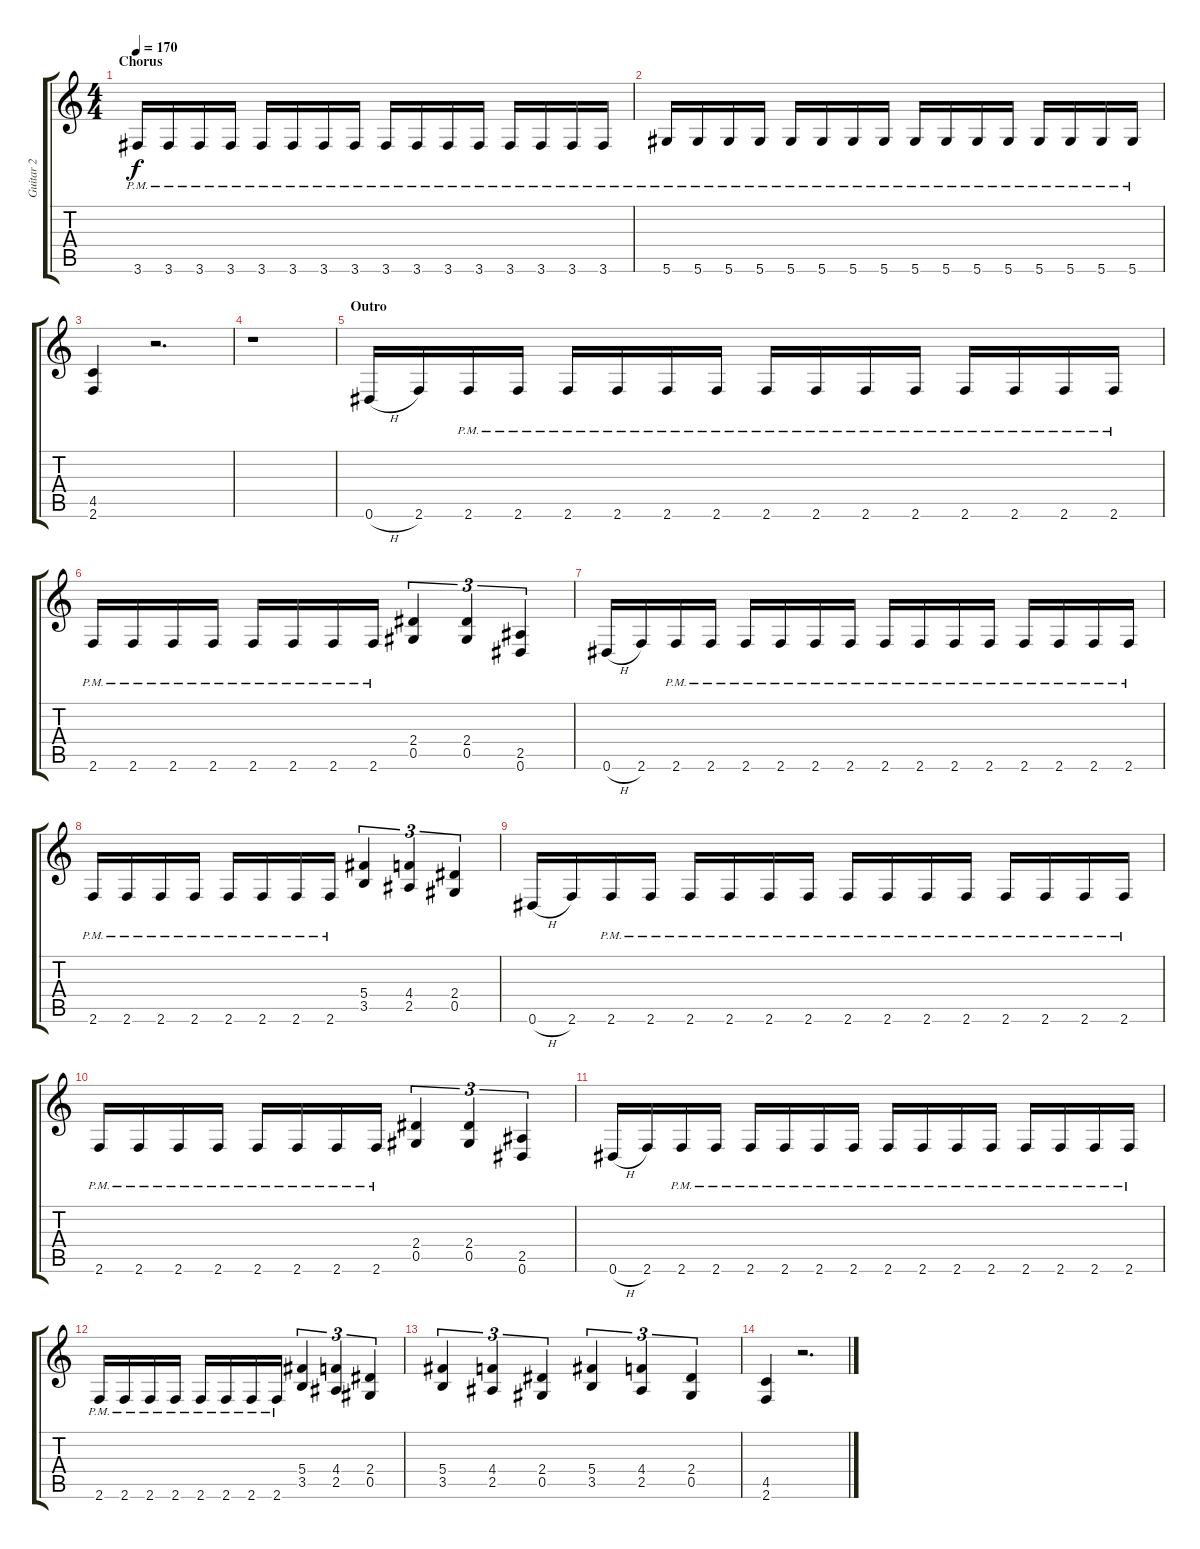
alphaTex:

\track ("Guitar 2" "Guitar 2") {instrument distortionguitar}
\staff {score tabs}
\tuning (Eb4 Bb3 Gb3 Db3 Ab2 Eb2) {hide}
\ts (4 4)
\section ("" "Chorus")
\tempo 170
\clef g2
\ks c
3.6{pm}.16{dy f} 3.6{pm}.16 3.6{pm}.16 3.6{pm}.16 3.6{pm}.16 3.6{pm}.16 3.6{pm}.16 3.6{pm}.16 3.6{pm}.16 3.6{pm}.16 3.6{pm}.16 3.6{pm}.16 3.6{pm}.16 3.6{pm}.16 3.6{pm}.16 3.6{pm}.16 |
5.6{pm}.16 5.6{pm}.16 5.6{pm}.16 5.6{pm}.16 5.6{pm}.16 5.6{pm}.16 5.6{pm}.16 5.6{pm}.16 5.6{pm}.16 5.6{pm}.16 5.6{pm}.16 5.6{pm}.16 5.6{pm}.16 5.6{pm}.16 5.6{pm}.16 5.6{pm}.16 |
(4.5 2.6).4 r.2{d} |
r.1 |
\section ("" "Outro")
0.6{h}.16 2.6.16 2.6{pm}.16 2.6{pm}.16 2.6{pm}.16 2.6{pm}.16 2.6{pm}.16 2.6{pm}.16 2.6{pm}.16 2.6{pm}.16 2.6{pm}.16 2.6{pm}.16 2.6{pm}.16 2.6{pm}.16 2.6{pm}.16 2.6{pm}.16 |
2.6{pm}.16 2.6{pm}.16 2.6{pm}.16 2.6{pm}.16 2.6{pm}.16 2.6{pm}.16 2.6{pm}.16 2.6{pm}.16 (2.4 0.5).4{tu (3 2)} (2.4 0.5).4{tu (3 2)} (2.5 0.6).4{tu (3 2)} |
0.6{h}.16 2.6.16 2.6{pm}.16 2.6{pm}.16 2.6{pm}.16 2.6{pm}.16 2.6{pm}.16 2.6{pm}.16 2.6{pm}.16 2.6{pm}.16 2.6{pm}.16 2.6{pm}.16 2.6{pm}.16 2.6{pm}.16 2.6{pm}.16 2.6{pm}.16 |
2.6{pm}.16 2.6{pm}.16 2.6{pm}.16 2.6{pm}.16 2.6{pm}.16 2.6{pm}.16 2.6{pm}.16 2.6{pm}.16 (5.4 3.5).4{tu (3 2)} (4.4 2.5).4{tu (3 2)} (2.4 0.5).4{tu (3 2)} |
0.6{h}.16 2.6.16 2.6{pm}.16 2.6{pm}.16 2.6{pm}.16 2.6{pm}.16 2.6{pm}.16 2.6{pm}.16 2.6{pm}.16 2.6{pm}.16 2.6{pm}.16 2.6{pm}.16 2.6{pm}.16 2.6{pm}.16 2.6{pm}.16 2.6{pm}.16 |
2.6{pm}.16 2.6{pm}.16 2.6{pm}.16 2.6{pm}.16 2.6{pm}.16 2.6{pm}.16 2.6{pm}.16 2.6{pm}.16 (2.4 0.5).4{tu (3 2)} (2.4 0.5).4{tu (3 2)} (2.5 0.6).4{tu (3 2)} |
0.6{h}.16 2.6.16 2.6{pm}.16 2.6{pm}.16 2.6{pm}.16 2.6{pm}.16 2.6{pm}.16 2.6{pm}.16 2.6{pm}.16 2.6{pm}.16 2.6{pm}.16 2.6{pm}.16 2.6{pm}.16 2.6{pm}.16 2.6{pm}.16 2.6{pm}.16 |
2.6{pm}.16 2.6{pm}.16 2.6{pm}.16 2.6{pm}.16 2.6{pm}.16 2.6{pm}.16 2.6{pm}.16 2.6{pm}.16 (5.4 3.5).4{tu (3 2)} (4.4 2.5).4{tu (3 2)} (2.4 0.5).4{tu (3 2)} |
(5.4 3.5).4{tu (3 2)} (4.4 2.5).4{tu (3 2)} (2.4 0.5).4{tu (3 2)} (5.4 3.5).4{tu (3 2)} (4.4 2.5).4{tu (3 2)} (2.4 0.5).4{tu (3 2)} |
(4.5 2.6).4 r.2{d}
